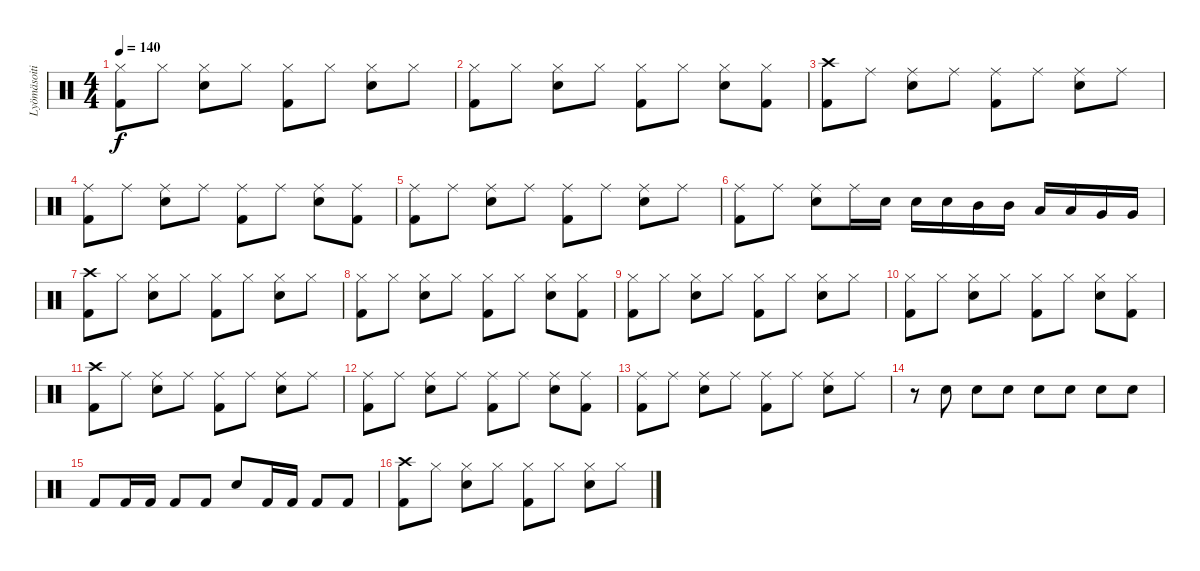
\track ("Lyömäsoitin" "Lyömäsoiti") {instrument percussion}
\staff {score}
\articulation defaults
\ts (4 4)
\tempo 140
\clef neutral
\ks c
("Hi-Hat (closed)" "Kick (hit) 2").8{dy f} "Hi-Hat (closed)".8 ("Hi-Hat (closed)" "Electric Snare (hit)").8 "Hi-Hat (closed)".8 ("Hi-Hat (closed)" "Kick (hit) 2").8 "Hi-Hat (closed)".8 ("Hi-Hat (closed)" "Electric Snare (hit)").8 "Hi-Hat (closed)".8 |
("Hi-Hat (closed)" "Kick (hit) 2").8 "Hi-Hat (closed)".8 ("Hi-Hat (closed)" "Electric Snare (hit)").8 "Hi-Hat (closed)".8 ("Hi-Hat (closed)" "Kick (hit) 2").8 "Hi-Hat (closed)".8 ("Hi-Hat (closed)" "Electric Snare (hit)").8 ("Hi-Hat (closed)" "Kick (hit) 2").8 |
("Crash high (hit)" "Kick (hit) 2").8 "Ride (middle)".8 ("Ride (middle)" "Electric Snare (hit)").8 "Ride (middle)".8 ("Ride (middle)" "Kick (hit) 2").8 "Ride (middle)".8 ("Ride (middle)" "Electric Snare (hit)").8 "Ride (middle)".8 |
("Ride (middle)" "Kick (hit) 2").8 "Ride (middle)".8 ("Ride (middle)" "Electric Snare (hit)").8 "Ride (middle)".8 ("Ride (middle)" "Kick (hit) 2").8 "Ride (middle)".8 ("Ride (middle)" "Electric Snare (hit)").8 ("Ride (middle)" "Kick (hit) 2").8 |
("Ride (middle)" "Kick (hit) 2").8 "Ride (middle)".8 ("Ride (middle)" "Electric Snare (hit)").8 "Ride (middle)".8 ("Ride (middle)" "Kick (hit) 2").8 "Ride (middle)".8 ("Ride (middle)" "Electric Snare (hit)").8 "Ride (middle)".8 |
("Ride (middle)" "Kick (hit) 2").8 "Ride (middle)".8 ("Ride (middle)" "Electric Snare (hit)").8 "Ride (middle)".16 "Electric Snare (hit)".16 "Electric Snare (hit)".16 "Electric Snare (hit)".16 "Mid Tom (hit)".16 "Mid Tom (hit)".16 "Low Tom (hit)".16 "Low Tom (hit)".16 "Very Low Tom (hit)".16 "Very Low Tom (hit)".16 |
("Crash high (hit)" "Kick (hit) 2").8 "Hi-Hat (closed)".8 ("Hi-Hat (closed)" "Electric Snare (hit)").8 "Hi-Hat (closed)".8 ("Hi-Hat (closed)" "Kick (hit) 2").8 "Hi-Hat (closed)".8 ("Hi-Hat (closed)" "Electric Snare (hit)").8 "Hi-Hat (closed)".8 |
("Hi-Hat (closed)" "Kick (hit) 2").8 "Hi-Hat (closed)".8 ("Hi-Hat (closed)" "Electric Snare (hit)").8 "Hi-Hat (closed)".8 ("Hi-Hat (closed)" "Kick (hit) 2").8 "Hi-Hat (closed)".8 ("Hi-Hat (closed)" "Electric Snare (hit)").8 ("Hi-Hat (closed)" "Kick (hit) 2").8 |
("Hi-Hat (closed)" "Kick (hit) 2").8 "Hi-Hat (closed)".8 ("Hi-Hat (closed)" "Electric Snare (hit)").8 "Hi-Hat (closed)".8 ("Hi-Hat (closed)" "Kick (hit) 2").8 "Hi-Hat (closed)".8 ("Hi-Hat (closed)" "Electric Snare (hit)").8 "Hi-Hat (closed)".8 |
("Hi-Hat (closed)" "Kick (hit) 2").8 "Hi-Hat (closed)".8 ("Hi-Hat (closed)" "Electric Snare (hit)").8 "Hi-Hat (closed)".8 ("Hi-Hat (closed)" "Kick (hit) 2").8 "Hi-Hat (closed)".8 ("Hi-Hat (closed)" "Electric Snare (hit)").8 ("Hi-Hat (closed)" "Kick (hit) 2").8 |
("Crash high (hit)" "Kick (hit) 2").8 "Ride (middle)".8 ("Ride (middle)" "Electric Snare (hit)").8 "Ride (middle)".8 ("Ride (middle)" "Kick (hit) 2").8 "Ride (middle)".8 ("Ride (middle)" "Electric Snare (hit)").8 "Ride (middle)".8 |
("Ride (middle)" "Kick (hit) 2").8 "Ride (middle)".8 ("Ride (middle)" "Electric Snare (hit)").8 "Ride (middle)".8 ("Ride (middle)" "Kick (hit) 2").8 "Ride (middle)".8 ("Ride (middle)" "Electric Snare (hit)").8 ("Ride (middle)" "Kick (hit) 2").8 |
("Ride (middle)" "Kick (hit) 2").8 "Ride (middle)".8 ("Ride (middle)" "Electric Snare (hit)").8 "Ride (middle)".8 ("Ride (middle)" "Kick (hit) 2").8 "Ride (middle)".8 ("Ride (middle)" "Electric Snare (hit)").8 "Ride (middle)".8 |
r.8 "Electric Snare (hit)".8 "Electric Snare (hit)".8 "Electric Snare (hit)".8 "Electric Snare (hit)".8 "Electric Snare (hit)".8 "Electric Snare (hit)".8 "Electric Snare (hit)".8 |
"Kick (hit) 2".8 "Kick (hit) 2".16 "Kick (hit) 2".16 "Kick (hit) 2".8 "Kick (hit) 2".8 "Electric Snare (hit)".8 "Kick (hit) 2".16 "Kick (hit) 2".16 "Kick (hit) 2".8 "Kick (hit) 2".8 |
("Crash high (hit)" "Kick (hit) 2").8 "Hi-Hat (closed)".8 ("Hi-Hat (closed)" "Electric Snare (hit)").8 "Hi-Hat (closed)".8 ("Hi-Hat (closed)" "Kick (hit) 2").8 "Hi-Hat (closed)".8 ("Hi-Hat (closed)" "Electric Snare (hit)").8 "Hi-Hat (closed)".8
